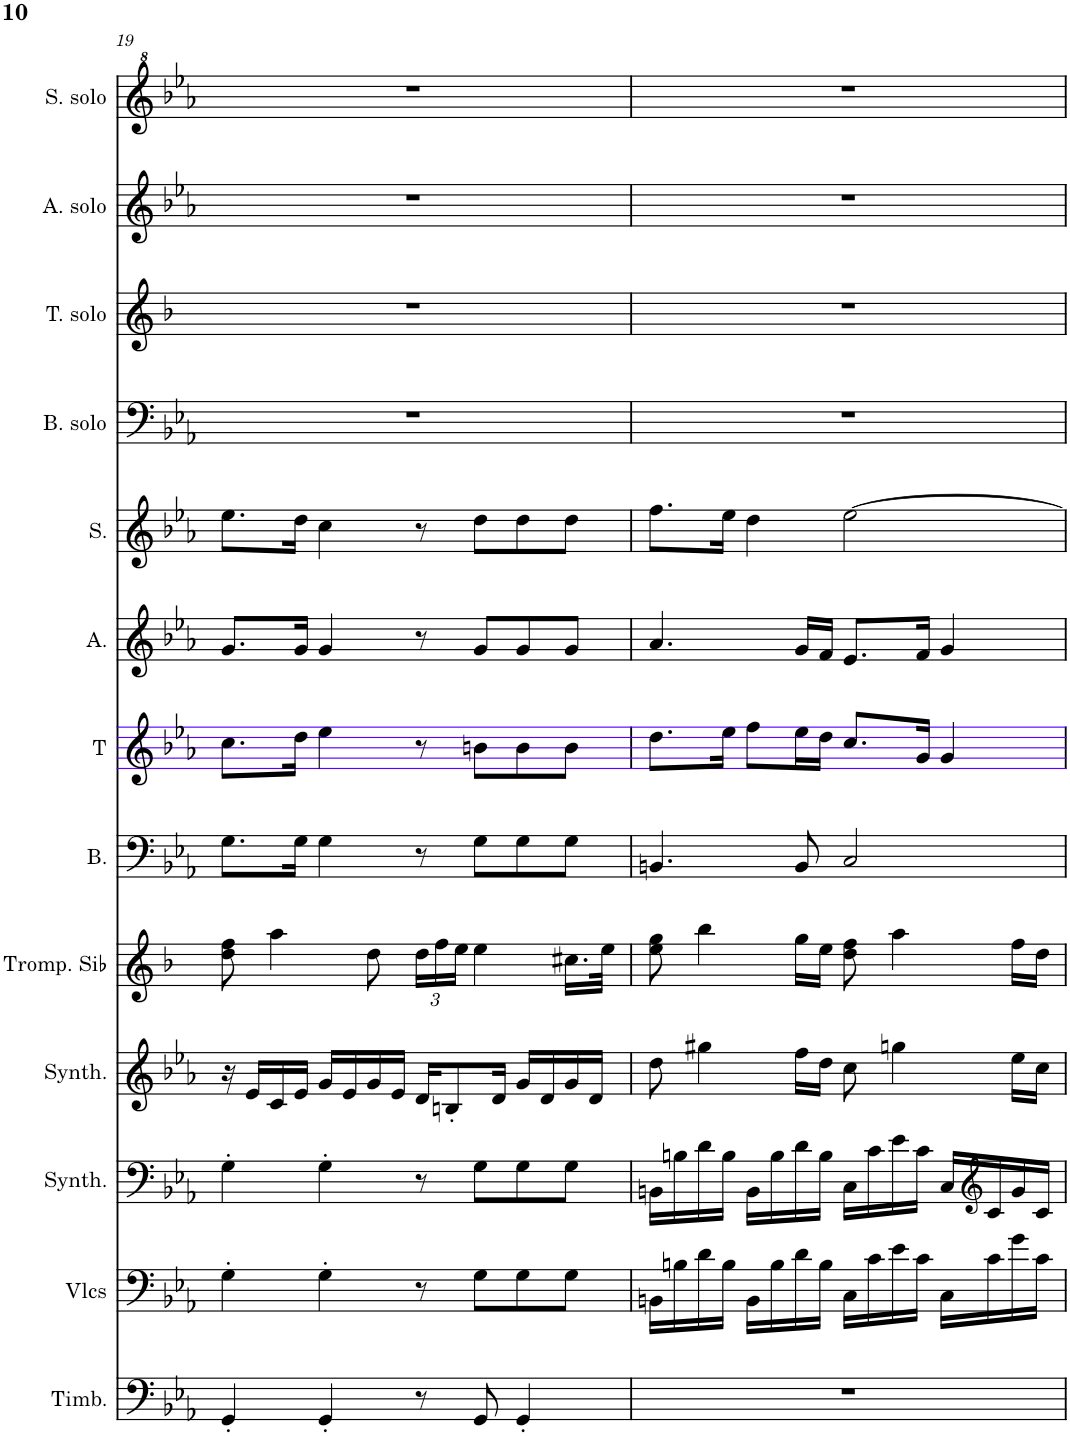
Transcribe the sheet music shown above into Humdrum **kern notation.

**kern	**kern	**kern	**kern	**kern	**kern	**kern	**kern	**kern	**kern	**kern	**kern	**kern
*part13	*part12	*part11	*part10	*part9	*part8	*part7	*part6	*part5	*part4	*part3	*part2	*part1
*staff13	*staff12	*staff11	*staff10	*staff9	*staff8	*staff7	*staff6	*staff5	*staff4	*staff3	*staff2	*staff1
*I"Timbales, Staff-1	*I"Violoncelles, D'Bass/Strings, etc	*I"Synthétiseur d'instruments à cordes, Synth strings, etc	*I"Synthétiseur d'instruments à cordes, Synth strings 2	*I"Trompette en Sib, 1st violins	*I"Basse	*I"Ténors	*I"Alto	*I"Soprano	*I"Bases Solo	*I"Ténor solo	*I"Alto solo	*I"Soprano Solo
*I'Timb.	*I'Vlcs	*I'Synth.	*I'Synth.	*I'Tromp. Sib	*I'B.	*I'T	*I'A.	*I'S.	*I'B. solo	*I'T. solo	*I'A. solo	*I'S. solo
!!LO:PB:g=z
*clefF4	*clefF4	*clefF4	*clefG2	*clefG2	*clefF4	*clefG2	*clefG2	*clefG2	*clefF4	*clefG2	*clefG2	*clefG^2
*	*	*	*	*Trd1c2	*	*	*	*	*	*Trd8c14	*	*
*k[b-e-a-]	*k[b-e-a-]	*k[b-e-a-]	*k[b-e-a-]	*k[b-]	*k[b-e-a-]	*k[b-e-a-]	*k[b-e-a-]	*k[b-e-a-]	*k[b-e-a-]	*k[b-]	*k[b-e-a-]	*k[b-e-a-]
*M4/4	*M4/4	*M4/4	*M4/4	*M4/4	*M4/4	*M4/4	*M4/4	*M4/4	*M4/4	*M4/4	*M4/4	*M4/4
=19	=19	=19	=19	=19	=19	=19	=19	=19	=19	=19	=19	=19
4GG'/	4G'\	4G'\	16r	8dd\ 8ff\	8.G\L	8.cc\L	8.g/L	8.ee-\L	1r	1r	1r	1r
.	.	.	16e-/LL	.	.	.	.	.	.	.	.	.
.	.	.	16c/	4aa\	.	.	.	.	.	.	.	.
.	.	.	16e-/JJ	.	16G\Jk	16dd\Jk	16g/Jk	16dd\Jk	.	.	.	.
4GG'/	4G'\	4G'\	16g/LL	.	4G\	4ee-\	4g/	4cc\	.	.	.	.
.	.	.	16e-/	.	.	.	.	.	.	.	.	.
.	.	.	16g/	8dd\	.	.	.	.	.	.	.	.
.	.	.	16e-/JJ	.	.	.	.	.	.	.	.	.
*	*	*	*	*Xbrackettup	*	*	*	*	*	*	*	*
8r	8r	8r	16d/KL	24dd\LL	8r	8r	8r	8r	.	.	.	.
.	.	.	.	24ff\	.	.	.	.	.	.	.	.
.	.	.	8Bn'/	.	.	.	.	.	.	.	.	.
.	.	.	.	24ee\JJ	.	.	.	.	.	.	.	.
8GG/	8G\L	8G\L	.	4ee\	8G\L	8bn\L	8g/L	8dd\L	.	.	.	.
.	.	.	16d/Jk	.	.	.	.	.	.	.	.	.
4GG'/	8G\	8G\	16g/LL	.	8G\	8b\	8g/	8dd\	.	.	.	.
.	.	.	16d/	.	.	.	.	.	.	.	.	.
.	8G\J	8G\J	16g/	16.cc#X\LL	8G\J	8b\J	8g/J	8dd\J	.	.	.	.
.	.	.	16d/JJ	.	.	.	.	.	.	.	.	.
.	.	.	.	32ee\JJk	.	.	.	.	.	.	.	.
=20	=20	=20	=20	=20	=20	=20	=20	=20	=20	=20	=20	=20
1r	16BBn\LL	16BBn\LL	8dd\	8ee\ 8gg\	4.BBn/	8.dd\L	4.a-/	8.ff\L	1r	1r	1r	1r
.	16Bn\	16Bn\	.	.	.	.	.	.	.	.	.	.
.	16d\	16d\	4gg#X\	4bb-\	.	.	.	.	.	.	.	.
.	16B\JJ	16B\JJ	.	.	.	16ee-\Jk	.	16ee-\Jk	.	.	.	.
.	16BB\LL	16BB\LL	.	.	.	8ff\L	.	4dd\	.	.	.	.
.	16B\	16B\	.	.	.	.	.	.	.	.	.	.
.	16d\	16d\	16ff\LL	16gg\LL	8BB/	16ee-\L	16g/LL	.	.	.	.	.
.	16B\JJ	16B\JJ	16dd\JJ	16ee\JJ	.	16dd\JJ	16f/JJ	.	.	.	.	.
.	16C\LL	16C\LL	8cc\	8dd\ 8ff\	2C/	8.cc/L	8.e-/L	[2ee-\	.	.	.	.
.	16c\	16c\	.	.	.	.	.	.	.	.	.	.
.	16e-\	16e-\	4ggn\	4aa\	.	.	.	.	.	.	.	.
.	16c\JJ	16c\JJ	.	.	.	16g/Jk	16f/Jk	.	.	.	.	.
.	16C\LL	16C/LL	.	.	.	4g/	4g/	.	.	.	.	.
*	*	*clefG2	*	*	*	*	*	*	*	*	*	*
.	16c\	16c/	.	.	.	.	.	.	.	.	.	.
.	16g\	16g/	16ee-\LL	16ff\LL	.	.	.	.	.	.	.	.
.	16c\JJ	16c/JJ	16cc\JJ	16dd\JJ	.	.	.	.	.	.	.	.
=	=	=	=	=	=	=	=	=	=	=	=	=
*-	*-	*-	*-	*-	*-	*-	*-	*-	*-	*-	*-	*-
